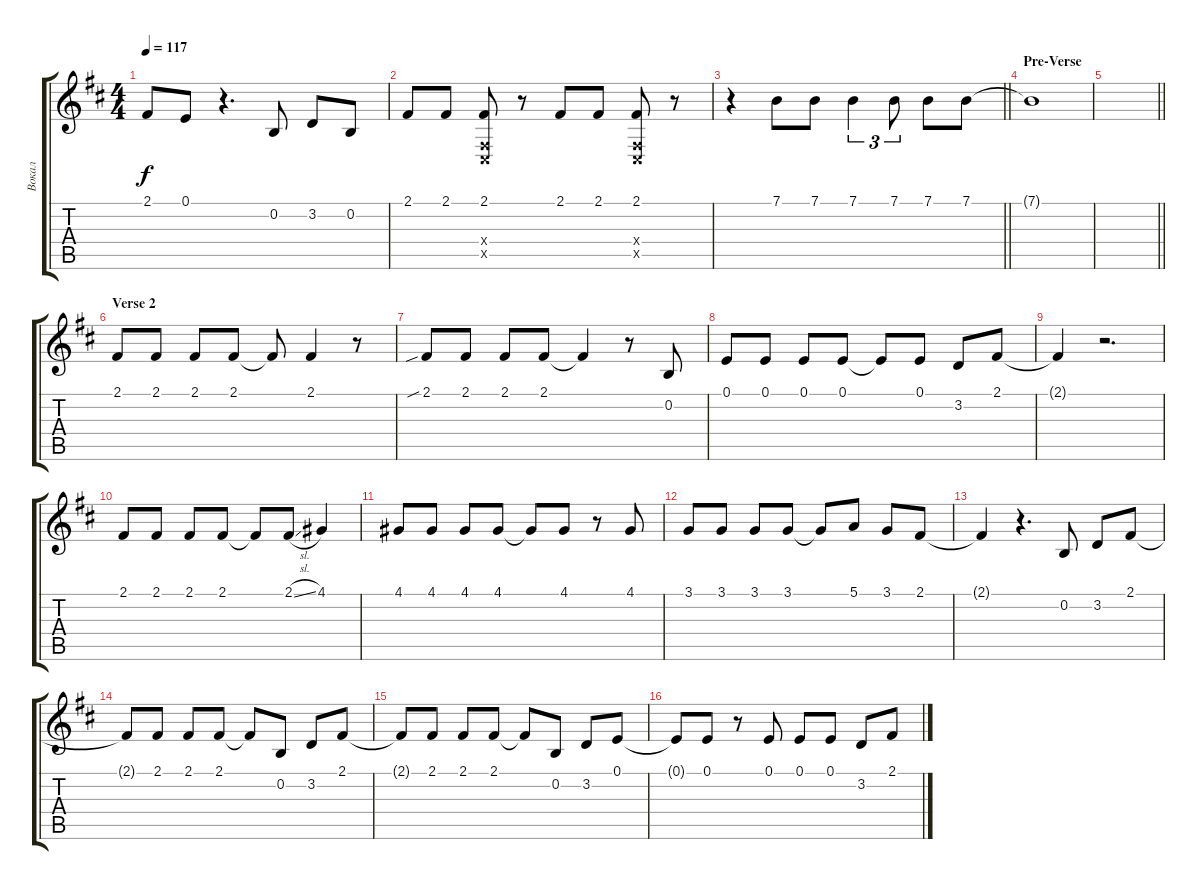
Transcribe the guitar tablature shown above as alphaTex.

\track ("Вокал" "Вокал") {instrument trumpet}
\staff {score tabs}
\tuning (E4 B3 G3 D3 A2 E2) {hide}
\ts (4 4)
\tempo 117
\clef g2
\ks d
2.1{t}.8{dy f} 0.1.8 r.4{d} 0.2.8 3.2.8 0.2.8 |
2.1.8 2.1.8 (2.1 4.4{x} 4.5{x}).8 r.8 2.1.8 2.1.8 (2.1 4.4{x} 4.5{x}).8 r.8 |
\barLineRight lightlight
r.4 7.1.8 7.1.8 7.1.4{tu (3 2)} 7.1.8{tu (3 2)} 7.1.8 7.1.8 |
\section ("" "Pre-Verse")
7.1{t}.1 |
\barLineRight lightlight
|
\section ("" "Verse 2")
2.1.8 2.1.8 2.1.8 2.1.8 2.1{t}.8 2.1.4 r.8 |
2.1{sib}.8 2.1.8 2.1.8 2.1.8 2.1{t}.4 r.8 0.2.8 |
0.1.8 0.1.8 0.1.8 0.1.8 0.1{t}.8 0.1.8 3.2.8 2.1.8 |
2.1{t}.4 r.2{d} |
2.1.8 2.1.8 2.1.8 2.1.8 2.1{t}.8 2.1{sl}.8 4.1.4 |
4.1.8 4.1.8 4.1.8 4.1.8 4.1{t}.8 4.1.8 r.8 4.1.8 |
3.1.8 3.1.8 3.1.8 3.1.8 3.1{t}.8 5.1.8 3.1.8 2.1.8 |
2.1{t}.4 r.4{d} 0.2.8 3.2.8 2.1.8 |
2.1{t}.8 2.1.8 2.1.8 2.1.8 2.1{t}.8 0.2.8 3.2.8 2.1.8 |
2.1{t}.8 2.1.8 2.1.8 2.1.8 2.1{t}.8 0.2.8 3.2.8 0.1.8 |
0.1{t}.8 0.1.8 r.8 0.1.8 0.1.8 0.1.8 3.2.8 2.1.8
